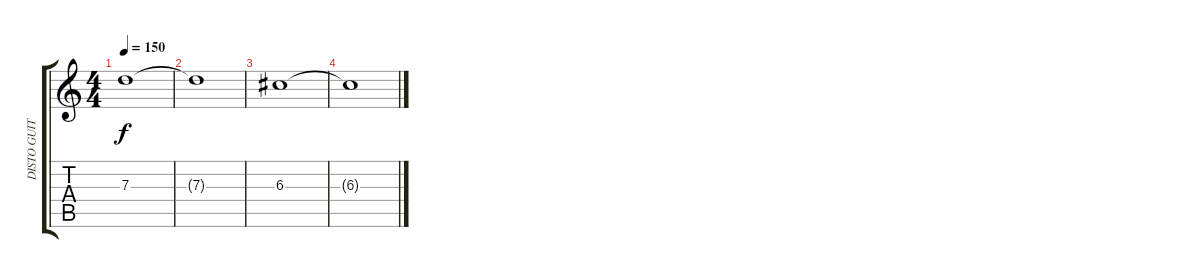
\track ("DISTO GUITAR" "DISTO GUIT") {instrument distortionguitar}
\staff {score tabs}
\tuning (E4 B3 G3 D3 A2 E2) {hide}
\ts (4 4)
\tempo 150
\clef g2
\ks c
7.3.1{dy f} |
7.3{t}.1 |
6.3.1 |
6.3{t}.1
